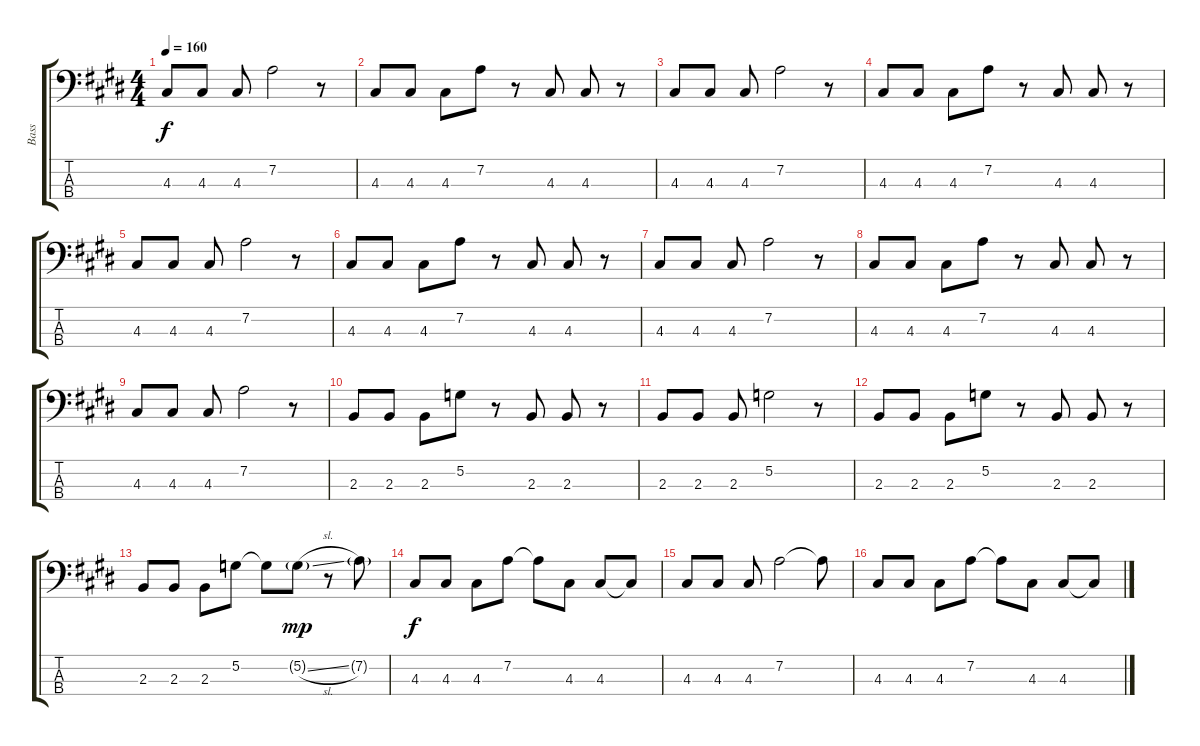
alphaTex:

\track ("Bass" "Bass") {instrument electricbassfinger}
\staff {score tabs}
\tuning (G2 D2 A1 E1) {hide}
\ts (4 4)
\tempo 160
\clef f4
\ks c#minor
4.3.8{dy f} 4.3.8 4.3.8 7.2.2 r.8 |
4.3.8 4.3.8 4.3.8 7.2.8 r.8 4.3.8 4.3.8 r.8 |
4.3.8 4.3.8 4.3.8 7.2.2 r.8 |
4.3.8 4.3.8 4.3.8 7.2.8 r.8 4.3.8 4.3.8 r.8 |
4.3.8 4.3.8 4.3.8 7.2.2 r.8 |
4.3.8 4.3.8 4.3.8 7.2.8 r.8 4.3.8 4.3.8 r.8 |
4.3.8 4.3.8 4.3.8 7.2.2 r.8 |
4.3.8 4.3.8 4.3.8 7.2.8 r.8 4.3.8 4.3.8 r.8 |
4.3.8 4.3.8 4.3.8 7.2.2 r.8 |
2.3.8 2.3.8 2.3.8 5.2.8 r.8 2.3.8 2.3.8 r.8 |
2.3.8 2.3.8 2.3.8 5.2.2 r.8 |
2.3.8 2.3.8 2.3.8 5.2.8 r.8 2.3.8 2.3.8 r.8 |
2.3.8 2.3.8 2.3.8 5.2.8 5.2{t}.8 5.2{sl g}.8{dy mp} r.8 7.2{g}.8 |
4.3.8{dy f} 4.3.8 4.3.8 7.2.8 7.2{t}.8 4.3.8 4.3.8 4.3{t}.8 |
4.3.8 4.3.8 4.3.8 7.2.2 7.2{t}.8 |
4.3.8 4.3.8 4.3.8 7.2.8 7.2{t}.8 4.3.8 4.3.8 4.3{t}.8
